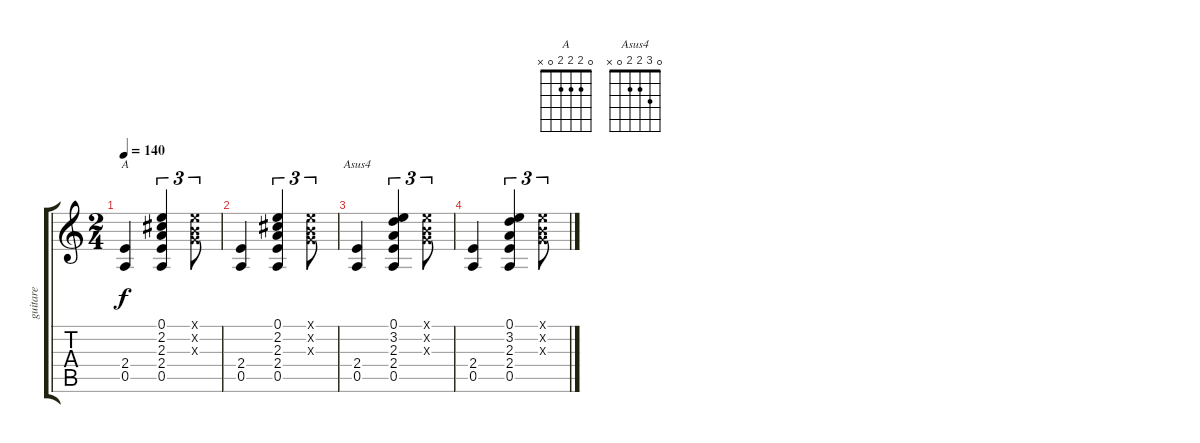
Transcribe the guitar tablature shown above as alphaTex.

\track ("guitare" "guitare") {instrument acousticguitarsteel}
\staff {score tabs}
\tuning (E4 B3 G3 D3 A2 E2) {hide}
\chord ("A" 0 2 2 2 0 x)
\chord ("Asus4" 0 3 2 2 0 x)
\ts (2 4)
\tempo 140
\clef g2
\ks c
(2.4 0.5).4{ch "A" dy f} (0.1 2.2 2.3 2.4 0.5).4{tu (3 2)} (0.1{x} 0.2{x} 0.3{x}).8{tu (3 2)} |
(2.4 0.5).4 (0.1 2.2 2.3 2.4 0.5).4{tu (3 2)} (0.1{x} 0.2{x} 0.3{x}).8{tu (3 2)} |
(2.4 0.5).4{ch "Asus4"} (0.1 3.2 2.3 2.4 0.5).4{tu (3 2)} (0.1{x} 0.2{x} 0.3{x}).8{tu (3 2)} |
(2.4 0.5).4 (0.1 3.2 2.3 2.4 0.5).4{tu (3 2)} (0.1{x} 0.2{x} 0.3{x}).8{tu (3 2)}
